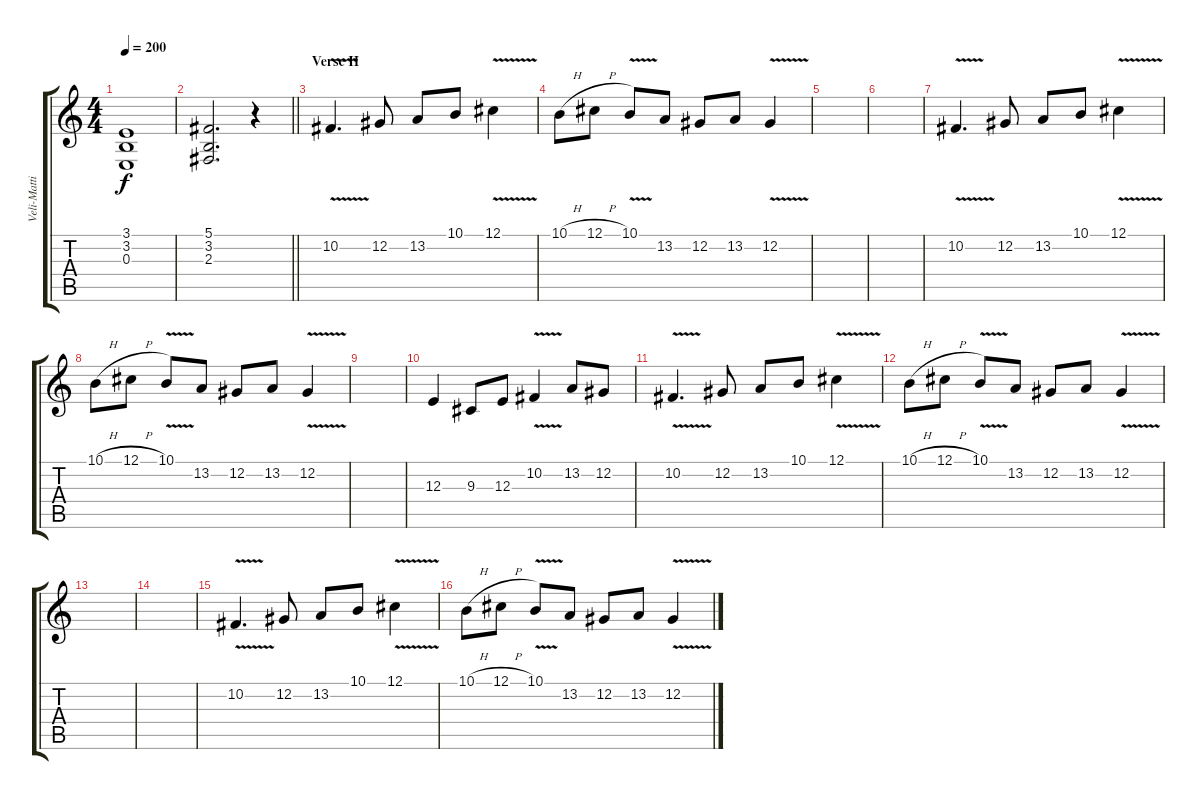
\track ("Veli-Matti Kananen" "Veli-Matti") {instrument lead2sawtooth}
\staff {score tabs}
\tuning (Db4 Ab3 E3 B2 Gb2 Db2) {hide}
\ts (4 4)
\tempo 200
\clef g2
\ks c
(3.1 3.2 0.3).1{dy f} |
\barLineRight lightlight
(5.1 3.2 2.3).2{d} r.4 |
\section ("" "Verse II")
10.2{v}.4{d instrument lead3calliope} 12.2.8 13.2.8 10.1.8 12.1{v}.4 |
10.1{h}.8 12.1{h}.8 10.1{v}.8 13.2.8 12.2.8 13.2.8 12.2{v}.4 |
|
|
10.2{v}.4{d} 12.2.8 13.2.8 10.1.8 12.1{v}.4 |
10.1{h}.8 12.1{h}.8 10.1{v}.8 13.2.8 12.2.8 13.2.8 12.2{v}.4 |
|
12.3.4 9.3.8 12.3.8 10.2{v}.4 13.2.8 12.2.8 |
10.2{v}.4{d} 12.2.8 13.2.8 10.1.8 12.1{v}.4 |
10.1{h}.8 12.1{h}.8 10.1{v}.8 13.2.8 12.2.8 13.2.8 12.2{v}.4 |
|
|
10.2{v}.4{d} 12.2.8 13.2.8 10.1.8 12.1{v}.4 |
10.1{h}.8 12.1{h}.8 10.1{v}.8 13.2.8 12.2.8 13.2.8 12.2{v}.4
